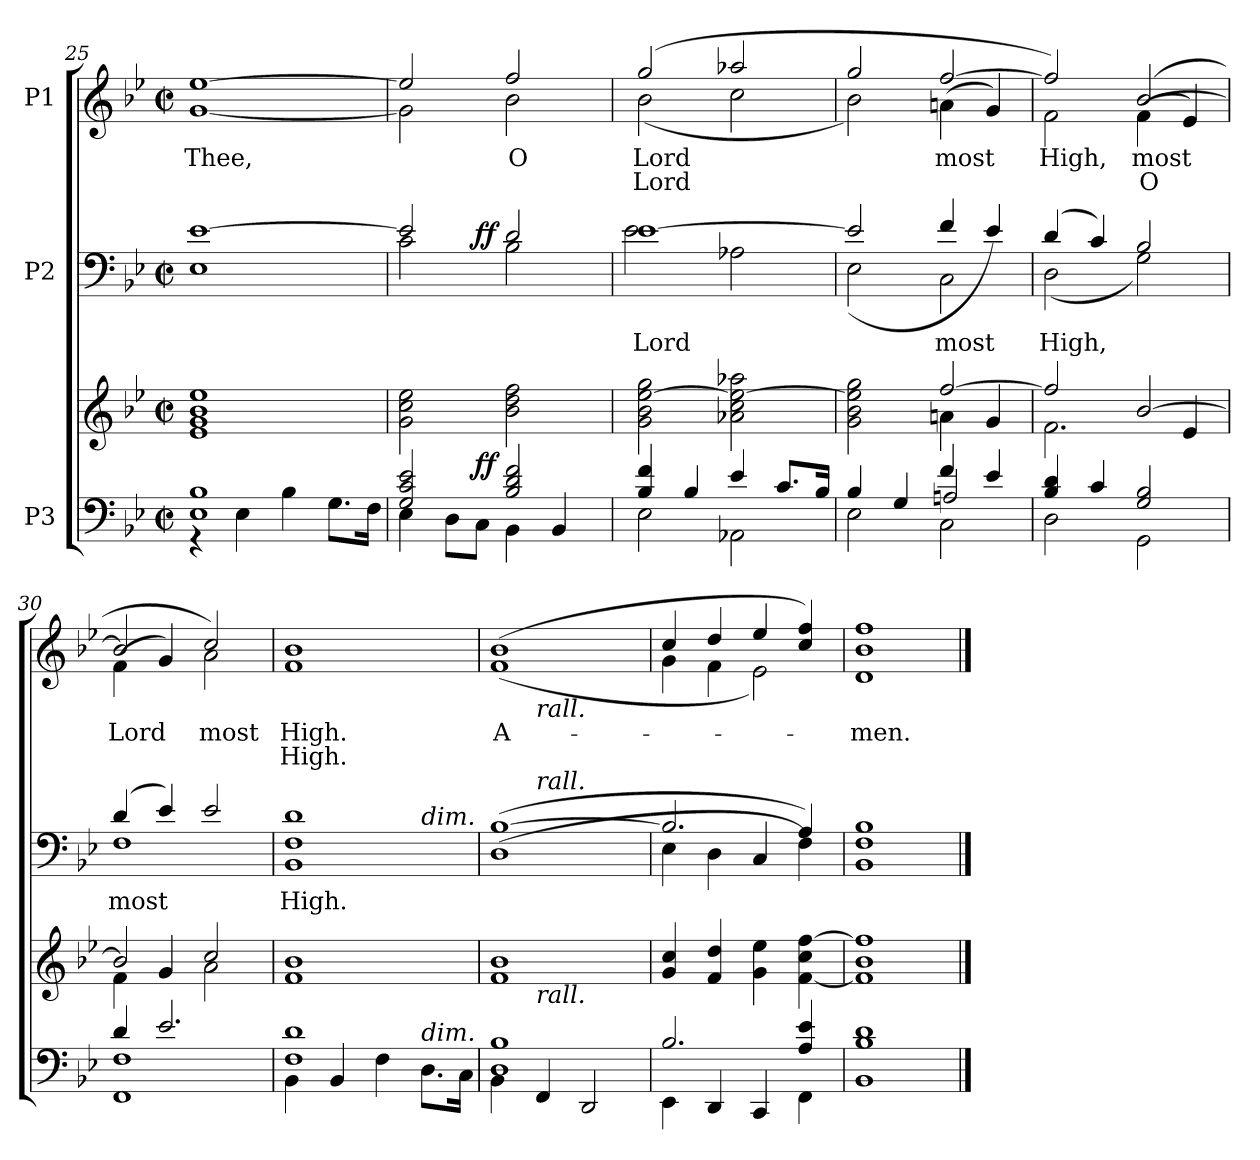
**kern	**kern	**dynam	**kern	**text	**dynam	**kern	**text	**text
*part3	*part3	*part3	*part2	*part2	*part2	*part1	*part1	*part1
*staff4	*staff3	*staff3/4	*staff2	*staff2	*staff2	*staff1	*staff1	*staff1
*I"P3	*	*	*I"P2	*	*	*I"P1	*	*
!!LO:LB:g=z
*clefF4	*clefG2	*	*clefF4	*	*	*clefG2	*	*
*k[b-e-]	*k[b-e-]	*	*k[b-e-]	*	*	*k[b-e-]	*	*
*B-:	*B-:	*	*B-:	*	*	*B-:	*	*
*M2/2	*M2/2	*	*M2/2	*	*	*M2/2	*	*
*met(c|)	*met(c|)	*	*met(c|)	*	*	*met(c|)	*	*
=25	=25	=25	=25	=25	=25	=25	=25	=25
*^	*	*	*^	*	*	*	*	*
!	!	!	!	!	!	!	!	!	!LO:LY:b:color=#000000	!
*	*	*	*	*	*	*	*	*^	*	*
1E-i 1B-i	4r	1e-i 1gi 1b-i 1ee-i	.	[1e-i	1E-i	.	.	[1ee-i	[1gi	Thee,	.
.	4E-i\	.	.	.	.	.	.	.	.	.	.
.	4B-i\	.	.	.	.	.	.	.	.	.	.
.	8.Gi\L	.	.	.	.	.	.	.	.	.	.
.	16Fi\Jk	.	.	.	.	.	.	.	.	.	.
=26	=26	=26	=26	=26	=26	=26	=26	=26	=26	=26	=26
*	*	*	*	*	*^	*	*	*	*	*	*
2Gi/ 2ci 2e-i	4E-i\	2gi\ 2cci 2ee-i	.	2e-i/]	2ci\	4.ryy	.	.	2ee-i/]	2gi\]	.	.
.	8Di\L	.	.	.	.	.	.	.	.	.	.	.
.	8Ci\J	.	ff	.	.	2ryy	.	ff	.	.	.	.
!	!	!	!	!	!	!	!	!	!	!	!LO:LY:b:color=#000000	!
2B-i/ 2di 2fi	4BB-i\	2b-i\ 2ddi 2ffi	.	2di/	2B-i\	.	.	.	2ffi/	2b-i\	O	.
.	4BB-i/	.	.	.	.	.	.	.	.	.	.	.
.	.	.	.	.	.	8ryy	.	.	.	.	.	.
*	*	*	*	*v	*v	*v	*	*	*	*	*	*
=27	=27	=27	=27	=27	=27	=27	=27	=27	=27	=27
*	*	*	*	*^	*	*	*	*	*	*
*	*	*	*	*	*^	*	*	*	*	*	*
!	!	!	!	!	!	!	!LO:LY:b:color=#000000	!	!	!	!	!
*	*	*	*	*	*v	*v	*	*	*	*	*	*
*	*	*	*	*	*^	*	*	*	*	*	*
!	!	!	!	!	!	!	!	!	!	!	!LO:LY:a:color=#000000	!LO:LY:b:color=#000000
*	*	*	*	*	*v	*v	*	*	*	*	*	*
4B-i/ 4fi	2E-i\	2gi\ 2b-i [2ee-i 2ggi	.	[1e-i	(2e-i\	Lord	.	(2ggi/	(2b-i\	Lord	Lord
4B-i/	.	.	.	.	.	.	.	.	.	.	.
4e-i/	2AA-Xi\	2a-Xi\ 2cci 2ee-i_ 2aa-Xi	.	.	2A-Xi\	.	.	2aa-Xi/	2cci\	.	.
8.ci/L	.	.	.	.	.	.	.	.	.	.	.
16B-i/Jk	.	.	.	.	.	.	.	.	.	.	.
=28	=28	=28	=28	=28	=28	=28	=28	=28	=28	=28	=28
*	*^	*^	*	*	*	*	*	*	*	*	*
4B-i/	2E-i\	2ryy	2gi\ 2b-i 2ee-i] 2ggi	2ryy	.	2e-i/]	(2E-i\	.	.	2ggi/	2b-i\)	.	.
4Gi/	.	.	.	.	.	.	.	.	.	.	.	.	.
!	!	!	!	!	!	!	!	!LO:LY:b:color=#000000	!	!	!	!	!
!	!	!	!	!	!	!	!	!	!	!	!	!LO:LY:b:color=#000000	!
4fi/	2Ci\	2Ani/	[2ffi/	4ani\	.	4fi/	2Ci\	most	.	[2ffi/	(4ani\	most	.
4e-i/	.	.	.	4gi/	.	4e-i/)	.	.	.	.	4gi/)	.	.
*	*v	*v	*	*	*	*	*	*	*	*	*	*	*
=29	=29	=29	=29	=29	=29	=29	=29	=29	=29	=29	=29	=29
!	!	!	!	!	!	!	!LO:LY:b:color=#000000	!	!	!	!	!
!	!	!	!	!	!	!	!	!	!	!	!LO:LY:b:color=#000000	!
4B-i/ 4di	2Di\	2ffi/]	2.fi\	.	(4di/	(2Di\	High,	.	2ffi/])	2fi\	High,	.
4ci/	.	.	.	.	4ci/)	.	.	.	.	.	.	.
!	!	!	!	!	!	!	!	!	!	!	!LO:LY:a:color=#000000	!LO:LY:b:color=#000000
2Gi/ 2B-i	2GGi\	[2b-i/	.	.	2B-i/	2Gi\)	.	.	([2b-i/	(4fi\	most	O
.	.	.	4e-i/	.	.	.	.	.	.	4e-i/)	.	.
!!LO:LB:g=z	!!
=30	=30	=30	=30	=30	=30	=30	=30	=30	=30	=30	=30	=30
!	!	!	!	!	!	!	!LO:LY:b:color=#000000	!	!	!	!	!
!	!	!	!	!	!	!	!	!	!	!	!LO:LY:b:color=#000000	!
4di/	1FFi 1Fi	2b-i/]	4fi\	.	(4di/	1Fi	most	.	2b-i/]	(4fi\	Lord	.
2.e-i/	.	.	4gi/	.	4e-i/)	.	.	.	.	4gi/)	.	.
!	!	!	!	!	!	!	!	!	!	!	!LO:LY:b:color=#000000	!
.	.	2cci/	2ai\	.	2e-i/	.	.	.	2cci/)	2ai\	most	.
*	*	*v	*v	*	*	*	*	*	*	*	*	*
*	*	*	*	*v	*v	*	*	*	*	*	*
=31	=31	=31	=31	=31	=31	=31	=31	=31	=31	=31
*	*	*^	*	*	*	*	*	*	*	*
!	!	!	!	!	!	!LO:LY:b:color=#000000	!	!	!	!	!
*	*	*v	*v	*	*^	*	*	*	*	*	*
*	*	*^	*	*	*	*	*	*	*	*	*
!	!	!	!	!	!	!	!	!	!	!	!LO:LY:a:color=#000000	!LO:LY:b:color=#000000
*	*	*v	*v	*	*	*^	*	*	*	*	*	*
1Fi 1di	4BB-i\	1fi 1b-i	.	1di	1BB-i 1Fi	2.ryy	High.	.	1b-i	1fi	High.	High.
.	4BB-i/	.	.	.	.	.	.	.	.	.	.	.
.	4Fi\	.	.	.	.	.	.	.	.	.	.	.
!	!	!	!	!	!	!LO:TX:a:i:t=dim.	!	!	!	!	!	!
!	!LO:TX:a:i:t=dim.	!	!	!	!	!	!	!	!	!	!	!
.	8.Di\L	.	.	.	.	4ryy	.	.	.	.	.	.
.	16Ci\Jk	.	.	.	.	.	.	.	.	.	.	.
*	*	*	*	*	*	*	*	*	*v	*v	*	*
=32	=32	=32	=32	=32	=32	=32	=32	=32	=32	=32	=32
!	!	!	!	!	!	!	!	!	!	!LO:LY:b:color=#000000	!
*	*	*^	*	*	*	*	*	*	*^	*	*
*	*	*	*	*	*	*	*	*	*	*	*^	*	*
1Di 1B-i	4BB-i\	1fi 1b-i	4ryy	.	([1B-i	(1Di	4ryy	.	.	(1b-i	(1fi	4ryy	A-	.
!	!	!	!	!	!	!	!	!	!	!	!	!LO:TX:b:i:t=rall.	!	!
!	!	!	!	!	!	!	!LO:TX:a:i:t=rall.	!	!	!	!	!	!	!
!	!	!	!LO:TX:b:i:t=rall.	!	!	!	!	!	!	!	!	!	!	!
.	4FFi/	.	2.ryy	.	.	.	2.ryy	.	.	.	.	2.ryy	.	.
.	2DDi/	.	.	.	.	.	.	.	.	.	.	.	.	.
*	*	*v	*v	*	*	*	*	*	*	*	*v	*v	*	*
*	*	*	*	*	*v	*v	*	*	*	*	*	*
=33	=33	=33	=33	=33	=33	=33	=33	=33	=33	=33	=33
2.B-i/	4EE-i\	4gi/ 4cci	.	2.B-i/]	4E-i\	.	.	4cci/	4gi\	.	.
.	4DDi/	4fi/ 4ddi	.	.	4Di\	.	.	4ddi/	4fi\	.	.
.	4CCi/	4gi\ 4ee-i	.	.	4Ci/	.	.	4ee-i/	2e-i\)	.	.
4Ai/ 4e-i	4FFi\	[4fi\ 4cci [4ffi	.	4Ai/)	4Fi\)	.	.	4cci/ 4ffi)	.	.	.
*v	*v	*	*	*	*	*	*	*	*	*	*
=34	=34	=34	=34	=34	=34	=34	=34	=34	=34	=34
*^	*	*	*	*	*	*	*	*	*	*
!	!	!	!	!	!	!	!	!	!	!LO:LY:b:color=#000000	!
*v	*v	*	*	*	*	*	*	*	*	*	*
1BB-i 1B-i 1di	1fi] 1b-i 1ffi]	.	1B-i	1BB-i 1Fi	.	.	1b-i 1ffi	1di	-men.	.
*	*	*	*v	*v	*	*	*	*	*	*
*	*	*	*	*	*	*v	*v	*	*
==	==	==	==	==	==	==	==	==
*-	*-	*-	*-	*-	*-	*-	*-	*-
